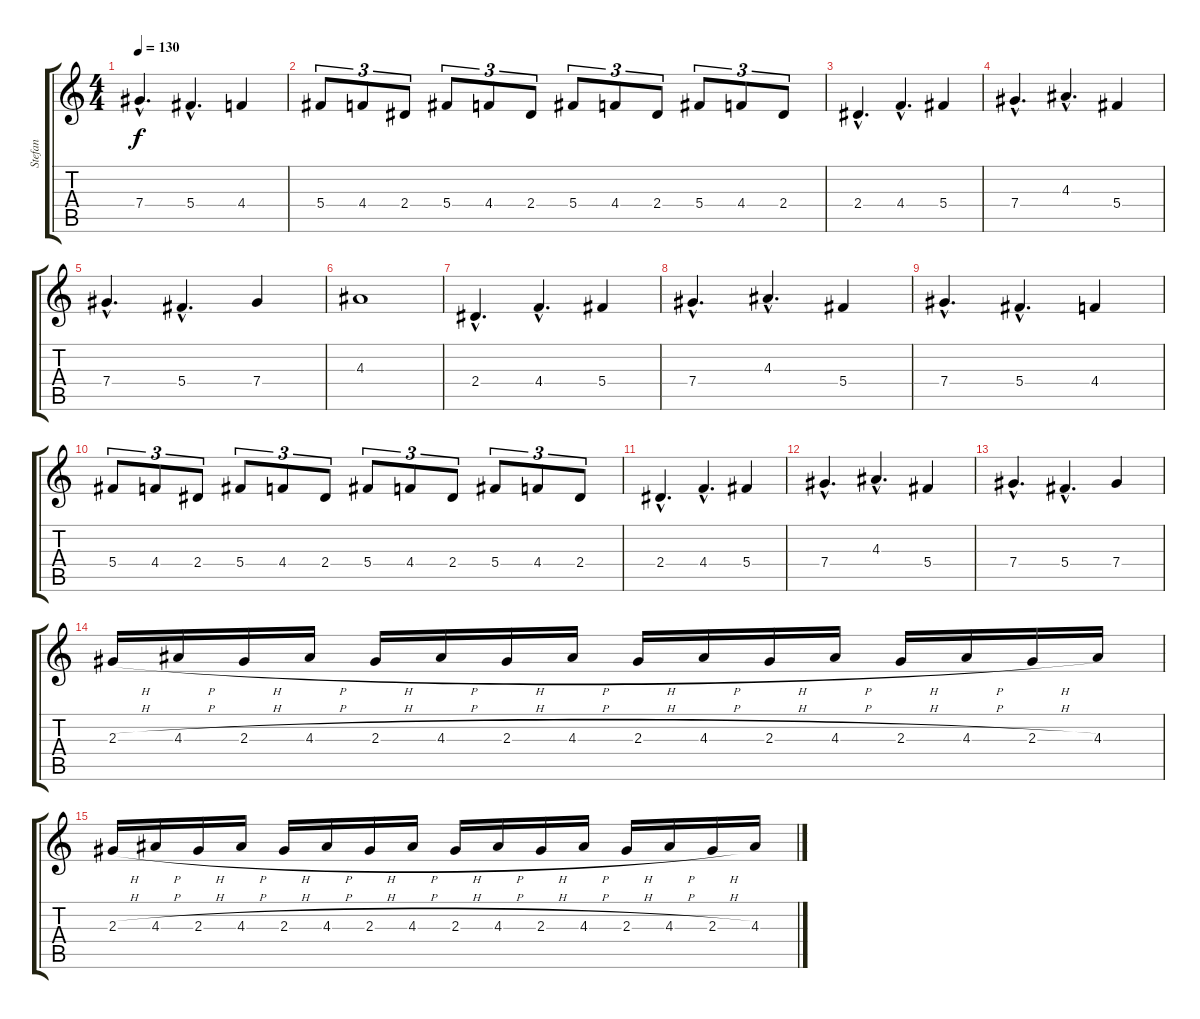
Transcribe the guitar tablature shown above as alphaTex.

\track ("Stefan" "Stefan") {instrument distortionguitar}
\staff {score tabs}
\tuning (Eb4 Bb3 Gb3 Db3 Ab2 Eb2) {hide}
\ts (4 4)
\tempo 130
\clef g2
\ks c
7.4{hac}.4{d dy f} 5.4{hac}.4{d} 4.4.4 |
5.4.8{tu (3 2)} 4.4.8{tu (3 2)} 2.4.8{tu (3 2)} 5.4.8{tu (3 2)} 4.4.8{tu (3 2)} 2.4.8{tu (3 2)} 5.4.8{tu (3 2)} 4.4.8{tu (3 2)} 2.4.8{tu (3 2)} 5.4.8{tu (3 2)} 4.4.8{tu (3 2)} 2.4.8{tu (3 2)} |
2.4{hac}.4{d} 4.4{hac}.4{d} 5.4.4 |
7.4{hac}.4{d} 4.3{hac}.4{d} 5.4.4 |
7.4{hac}.4{d} 5.4{hac}.4{d} 7.4.4 |
4.3.1 |
2.4{hac}.4{d} 4.4{hac}.4{d} 5.4.4 |
7.4{hac}.4{d} 4.3{hac}.4{d} 5.4.4 |
7.4{hac}.4{d} 5.4{hac}.4{d} 4.4.4 |
5.4.8{tu (3 2)} 4.4.8{tu (3 2)} 2.4.8{tu (3 2)} 5.4.8{tu (3 2)} 4.4.8{tu (3 2)} 2.4.8{tu (3 2)} 5.4.8{tu (3 2)} 4.4.8{tu (3 2)} 2.4.8{tu (3 2)} 5.4.8{tu (3 2)} 4.4.8{tu (3 2)} 2.4.8{tu (3 2)} |
2.4{hac}.4{d} 4.4{hac}.4{d} 5.4.4 |
7.4{hac}.4{d} 4.3{hac}.4{d} 5.4.4 |
7.4{hac}.4{d} 5.4{hac}.4{d} 7.4.4 |
2.3{h}.16 4.3{h}.16 2.3{h}.16 4.3{h}.16 2.3{h}.16 4.3{h}.16 2.3{h}.16 4.3{h}.16 2.3{h}.16 4.3{h}.16 2.3{h}.16 4.3{h}.16 2.3{h}.16 4.3{h}.16 2.3{h}.16 4.3.16 |
2.3{h}.16 4.3{h}.16 2.3{h}.16 4.3{h}.16 2.3{h}.16 4.3{h}.16 2.3{h}.16 4.3{h}.16 2.3{h}.16 4.3{h}.16 2.3{h}.16 4.3{h}.16 2.3{h}.16 4.3{h}.16 2.3{h}.16 4.3.16
